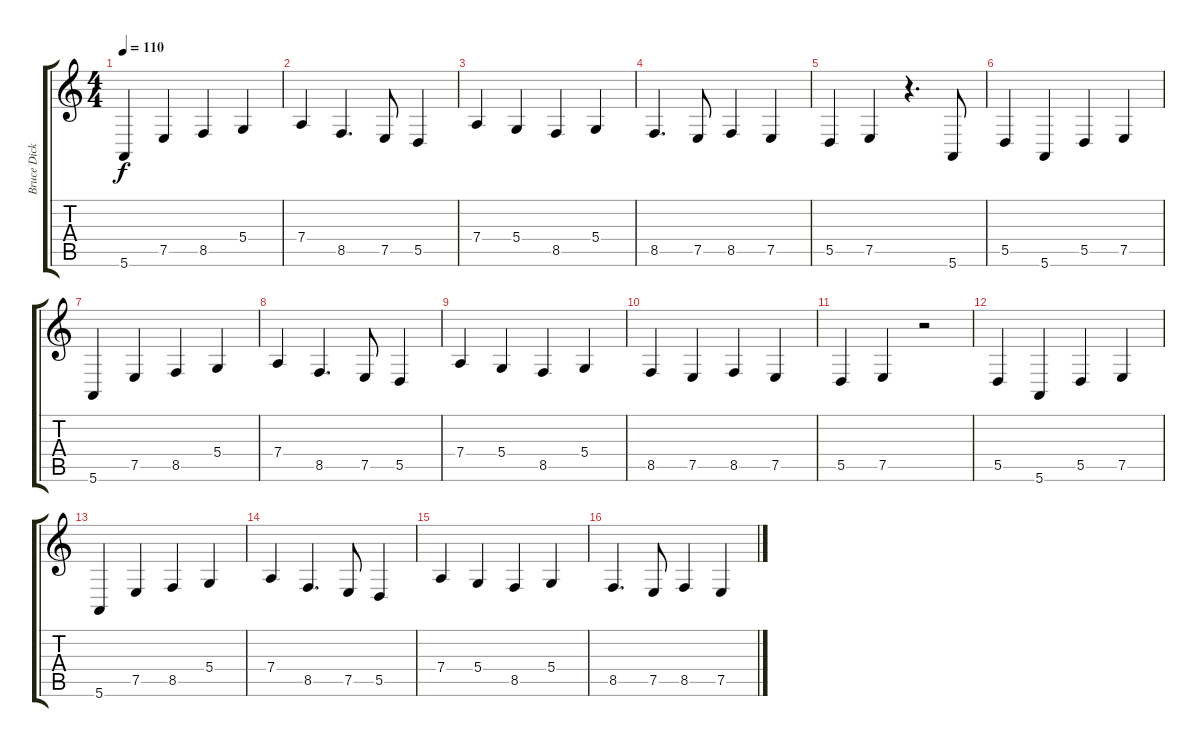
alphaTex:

\track ("Bruce Dickinson" "Bruce Dick") {instrument cello}
\staff {score tabs}
\tuning (E4 B3 G3 D3 A2 E2) {hide}
\ts (4 4)
\tempo 110
\clef g2
\ks c
5.6.4{dy f} 7.5.4 8.5.4 5.4.4 |
7.4.4 8.5.4{d} 7.5.8 5.5.4 |
7.4.4 5.4.4 8.5.4 5.4.4 |
8.5.4{d} 7.5.8 8.5.4 7.5.4 |
5.5.4 7.5.4 r.4{d} 5.6.8 |
5.5.4 5.6.4 5.5.4 7.5.4 |
5.6.4 7.5.4 8.5.4 5.4.4 |
7.4.4 8.5.4{d} 7.5.8 5.5.4 |
7.4.4 5.4.4 8.5.4 5.4.4 |
8.5.4 7.5.4 8.5.4 7.5.4 |
5.5.4 7.5.4 r.2 |
5.5.4 5.6.4 5.5.4 7.5.4 |
5.6.4 7.5.4 8.5.4 5.4.4 |
7.4.4 8.5.4{d} 7.5.8 5.5.4 |
7.4.4 5.4.4 8.5.4 5.4.4 |
8.5.4{d} 7.5.8 8.5.4 7.5.4
